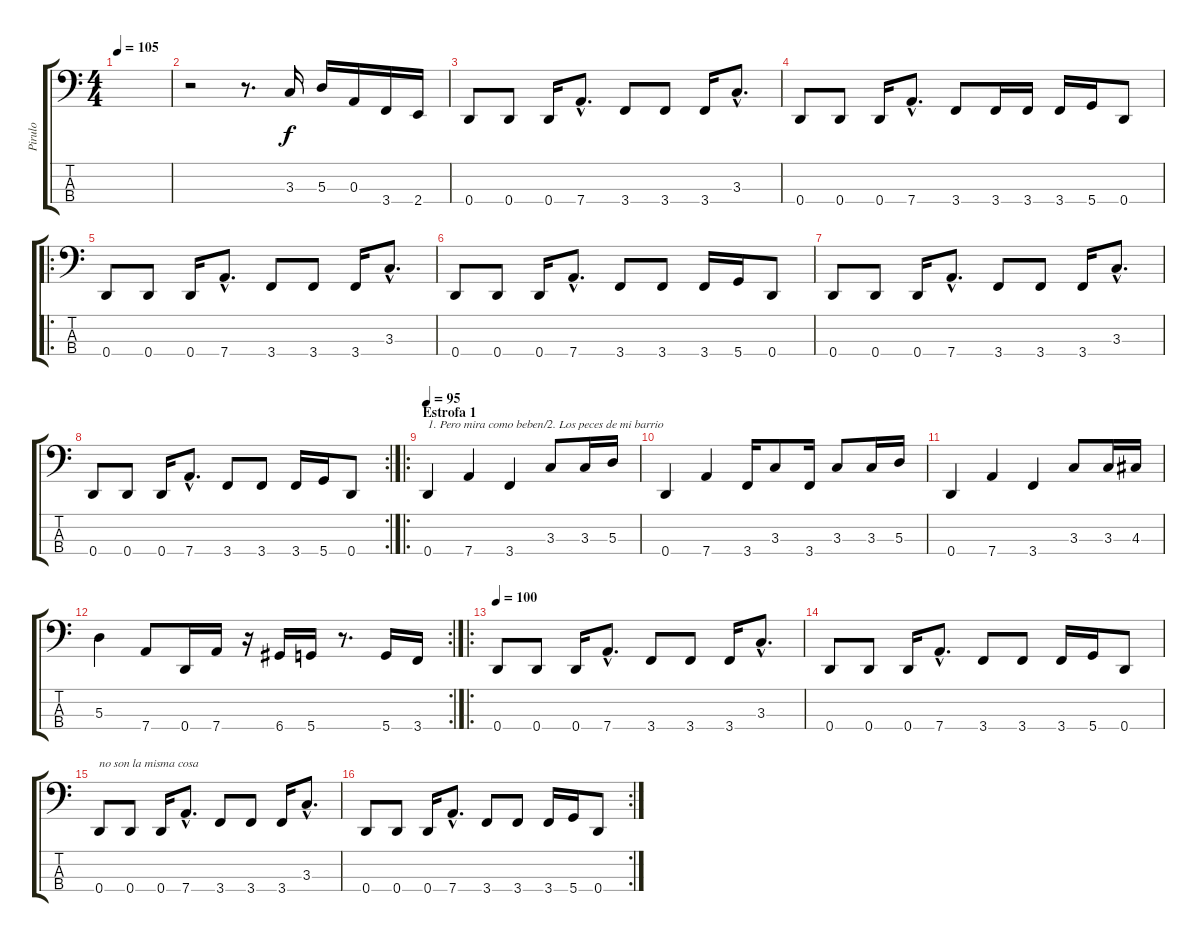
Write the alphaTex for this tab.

\track ("Pirulo" "Pirulo") {instrument electricbasspick}
\staff {score tabs}
\tuning (G2 D2 A1 D1) {hide}
\ts (4 4)
\tempo 105
\clef f4
\ks c
|
r.2 r.8{d} 3.3.16 5.3.16 0.3.16 3.4.16 2.4.16 |
0.4.8 0.4.8 0.4.16 7.4{hac}.8{d} 3.4.8 3.4.8 3.4.16 3.3{hac}.8{d} |
0.4.8 0.4.8 0.4.16 7.4{hac}.8{d} 3.4.8 3.4.16 3.4.16 3.4.16 5.4.16 0.4.8 |
\ro
0.4.8 0.4.8 0.4.16 7.4{hac}.8{d} 3.4.8 3.4.8 3.4.16 3.3{hac}.8{d} |
0.4.8 0.4.8 0.4.16 7.4{hac}.8{d} 3.4.8 3.4.8 3.4.16 5.4.16 0.4.8 |
0.4.8 0.4.8 0.4.16 7.4{hac}.8{d} 3.4.8 3.4.8 3.4.16 3.3{hac}.8{d} |
\rc 2
0.4.8 0.4.8 0.4.16 7.4{hac}.8{d} 3.4.8 3.4.8 3.4.16 5.4.16 0.4.8 |
\ro
\section ("" "Estrofa 1")
\tempo 95
0.4.4{txt "1. Pero mira como beben/2. Los peces de mi barrio"} 7.4.4 3.4.4 3.3.8 3.3.16 5.3.16 |
0.4.4 7.4.4 3.4.16 3.3.8 3.4.16 3.3.8 3.3.16 5.3.16 |
0.4.4 7.4.4 3.4.4 3.3.8 3.3.16 4.3.16 |
\rc 2
5.3.4 7.4.8 0.4.16 7.4.16 r.16 6.4.16 5.4.16 r.8{d} 5.4.16 3.4.16 |
\ro
\tempo 100
0.4.8 0.4.8 0.4.16 7.4{hac}.8{d} 3.4.8 3.4.8 3.4.16 3.3{hac}.8{d} |
0.4.8 0.4.8 0.4.16 7.4{hac}.8{d} 3.4.8 3.4.8 3.4.16 5.4.16 0.4.8 |
0.4.8{txt "no son la misma cosa"} 0.4.8 0.4.16 7.4{hac}.8{d} 3.4.8 3.4.8 3.4.16 3.3{hac}.8{d} |
\rc 2
0.4.8 0.4.8 0.4.16 7.4{hac}.8{d} 3.4.8 3.4.8 3.4.16 5.4.16 0.4.8
